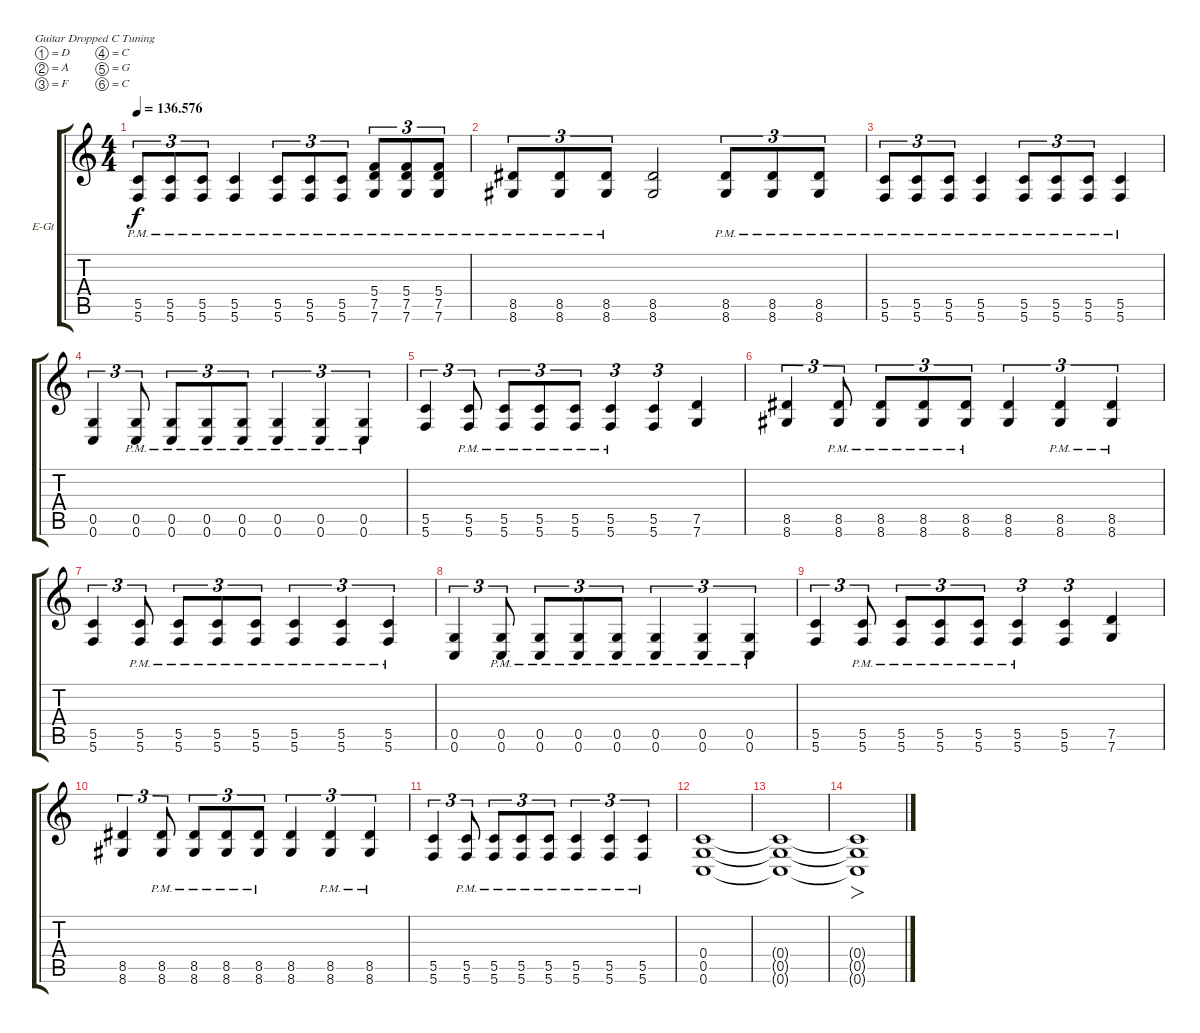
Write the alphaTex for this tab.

\bracketExtendMode groupsimilarinstruments
\firstSystemTrackNameOrientation horizontal
\otherSystemsTrackNameOrientation horizontal
\track ("Left Ryhthm " "E-Gt") {instrument distortionguitar}
\staff {score tabs}
\tuning (D4 A3 F3 C3 G2 C2)
\ts (4 4)
\tempo
136.576
\accidentals auto
\clef g2
\ottava regular
\simile none
\ks c
(5.6{pm} 5.5{pm}).8{tu (3 2) dy f} (5.6{pm} 5.5{pm}).8{tu (3 2)} (5.6{pm} 5.5{pm}).8{tu (3 2)} (5.6{pm} 5.5{pm}).4 (5.5{pm} 5.6{pm}).8{tu (3 2)} (5.5{pm} 5.6{pm}).8{tu (3 2)} (5.5{pm} 5.6{pm}).8{tu (3 2)} (7.6{pm} 7.5{pm} 5.4{pm}).8{tu (3 2)} (7.6{pm} 7.5{pm} 5.4{pm}).8{tu (3 2)} (7.6{pm} 7.5{pm} 5.4{pm}).8{tu (3 2)} |
(8.6{pm} 8.5{pm}).8{tu (3 2)} (8.5{pm} 8.6{pm}).8{tu (3 2)} (8.5{pm} 8.6{pm}).8{tu (3 2)} (8.5 8.6).2 (8.6{pm} 8.5{pm}).8{tu (3 2)} (8.6{pm} 8.5{pm}).8{tu (3 2)} (8.6{pm} 8.5{pm}).8{tu (3 2)} |
(5.6{pm} 5.5{pm}).8{tu (3 2)} (5.6{pm} 5.5{pm}).8{tu (3 2)} (5.6{pm} 5.5{pm}).8{tu (3 2)} (5.6{pm} 5.5{pm}).4 (5.5{pm} 5.6{pm}).8{tu (3 2)} (5.5{pm} 5.6{pm}).8{tu (3 2)} (5.5{pm} 5.6{pm}).8{tu (3 2)} (5.5{pm} 5.6{pm}).4 |
(0.6 0.5).4{tu (3 2)} (0.6{pm} 0.5{pm}).8{tu (3 2)} (0.6{pm} 0.5{pm}).8{tu (3 2)} (0.6{pm} 0.5{pm}).8{tu (3 2)} (0.6{pm} 0.5{pm}).8{tu (3 2)} (0.5{pm} 0.6{pm}).4{tu (3 2)} (0.5{pm} 0.6{pm}).4{tu (3 2)} (0.5{pm} 0.6{pm}).4{tu (3 2)} |
(5.6 5.5).4{tu (3 2)} (5.6{pm} 5.5{pm}).8{tu (3 2)} (5.6{pm} 5.5{pm}).8{tu (3 2)} (5.6{pm} 5.5{pm}).8{tu (3 2)} (5.6{pm} 5.5{pm}).8{tu (3 2)} (5.5{pm} 5.6{pm}).4{tu (3 2)} (5.5 5.6).4{tu (3 2)} (7.5 7.6).4 |
(8.5 8.6).4{tu (3 2)} (8.6{pm} 8.5{pm}).8{tu (3 2)} (8.6{pm} 8.5{pm}).8{tu (3 2)} (8.6{pm} 8.5{pm}).8{tu (3 2)} (8.6{pm} 8.5{pm}).8{tu (3 2)} (8.6 8.5).4{tu (3 2)} (8.6{pm} 8.5{pm}).4{tu (3 2)} (8.6{pm} 8.5{pm}).4{tu (3 2)} |
(5.6 5.5).4{tu (3 2)} (5.6{pm} 5.5{pm}).8{tu (3 2)} (5.6{pm} 5.5{pm}).8{tu (3 2)} (5.6{pm} 5.5{pm}).8{tu (3 2)} (5.6{pm} 5.5{pm}).8{tu (3 2)} (5.6{pm} 5.5{pm}).4{tu (3 2)} (5.6{pm} 5.5{pm}).4{tu (3 2)} (5.6{pm} 5.5{pm}).4{tu (3 2)} |
(0.6 0.5).4{tu (3 2)} (0.6{pm} 0.5{pm}).8{tu (3 2)} (0.6{pm} 0.5{pm}).8{tu (3 2)} (0.6{pm} 0.5{pm}).8{tu (3 2)} (0.6{pm} 0.5{pm}).8{tu (3 2)} (0.5{pm} 0.6{pm}).4{tu (3 2)} (0.5{pm} 0.6{pm}).4{tu (3 2)} (0.5{pm} 0.6{pm}).4{tu (3 2)} |
(5.6 5.5).4{tu (3 2)} (5.6{pm} 5.5{pm}).8{tu (3 2)} (5.6{pm} 5.5{pm}).8{tu (3 2)} (5.6{pm} 5.5{pm}).8{tu (3 2)} (5.6{pm} 5.5{pm}).8{tu (3 2)} (5.5{pm} 5.6{pm}).4{tu (3 2)} (5.5 5.6).4{tu (3 2)} (7.5 7.6).4 |
(8.5 8.6).4{tu (3 2)} (8.6{pm} 8.5{pm}).8{tu (3 2)} (8.6{pm} 8.5{pm}).8{tu (3 2)} (8.6{pm} 8.5{pm}).8{tu (3 2)} (8.6{pm} 8.5{pm}).8{tu (3 2)} (8.6 8.5).4{tu (3 2)} (8.6{pm} 8.5{pm}).4{tu (3 2)} (8.6{pm} 8.5{pm}).4{tu (3 2)} |
(5.6 5.5).4{tu (3 2)} (5.6{pm} 5.5{pm}).8{tu (3 2)} (5.6{pm} 5.5{pm}).8{tu (3 2)} (5.6{pm} 5.5{pm}).8{tu (3 2)} (5.6{pm} 5.5{pm}).8{tu (3 2)} (5.6{pm} 5.5{pm}).4{tu (3 2)} (5.6{pm} 5.5{pm}).4{tu (3 2)} (5.6{pm} 5.5{pm}).4{tu (3 2)} |
(0.6 0.5 0.4).1 |
(0.6{t} 0.5{t} 0.4{t}).1 |
(0.6{t} 0.5{t} 0.4{t}).1{fo}
